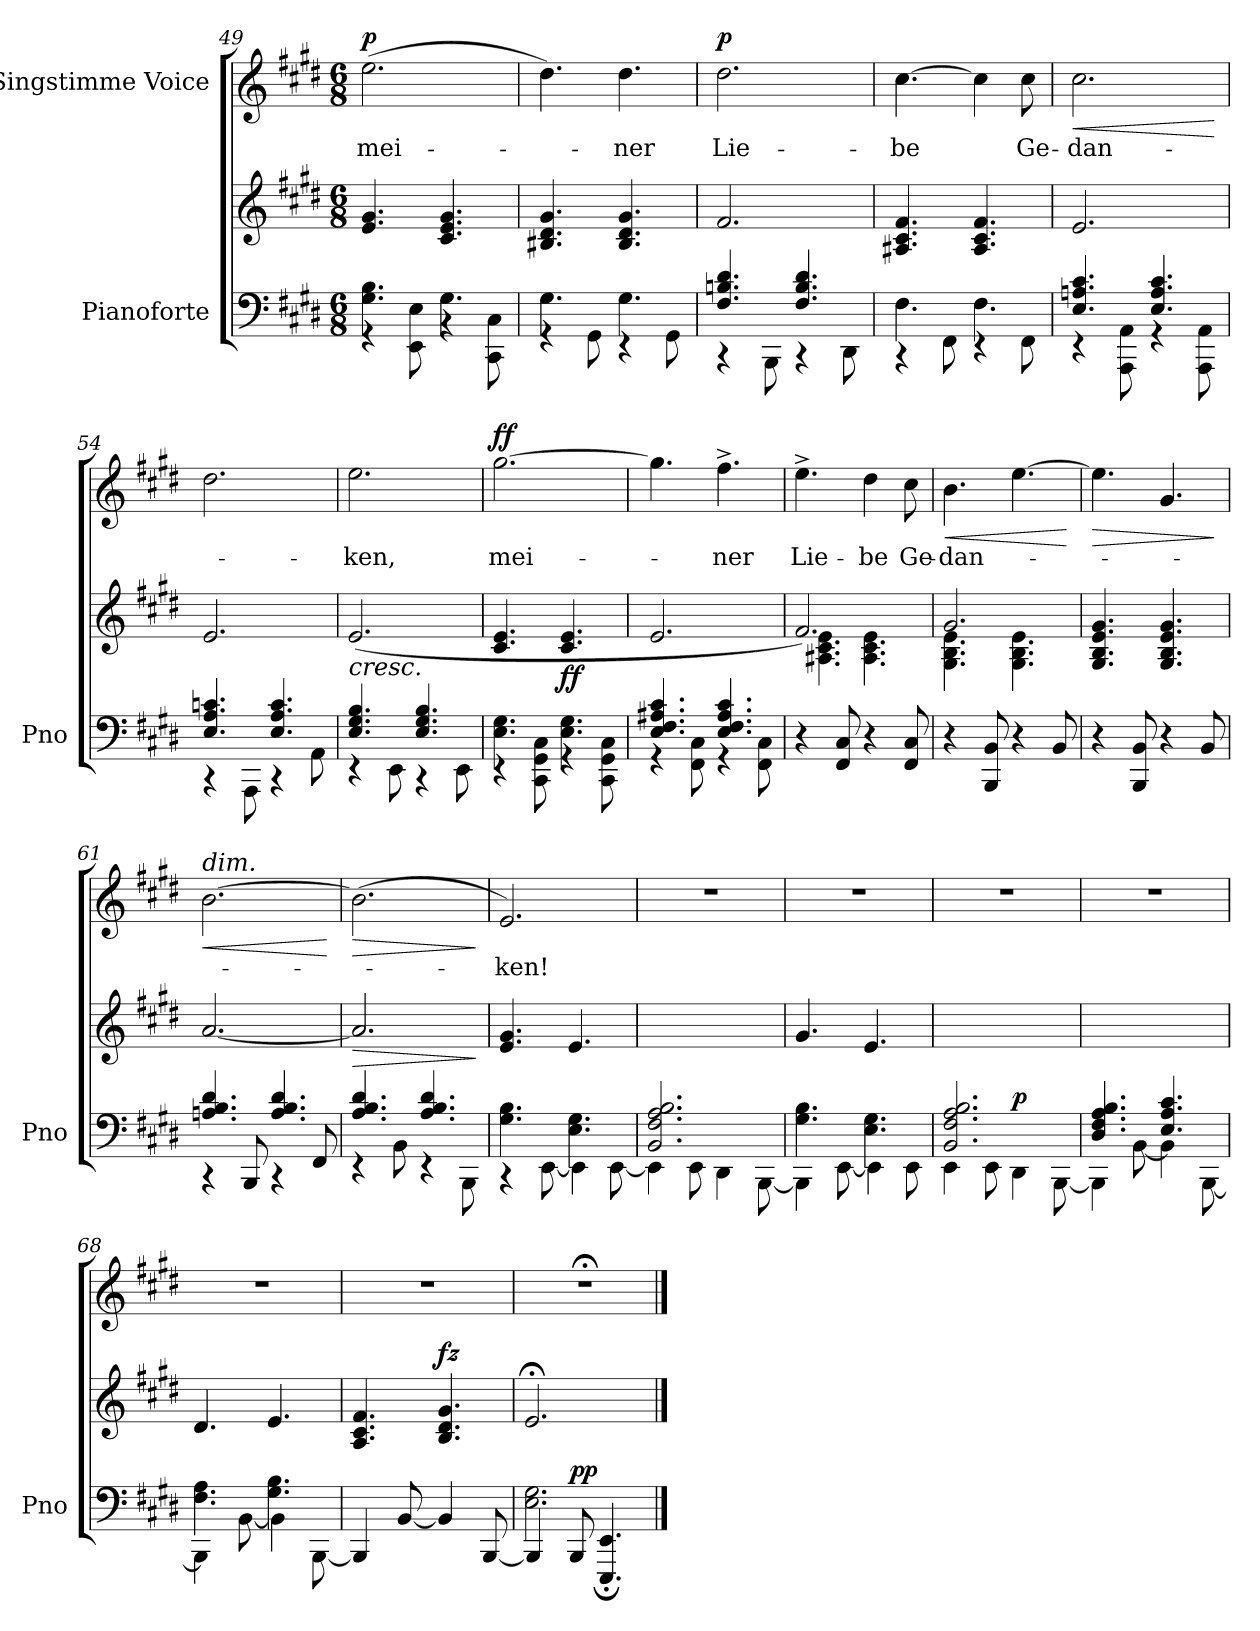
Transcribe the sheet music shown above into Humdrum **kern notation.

**kern	**kern	**dynam	**kern	**text	**dynam
*part2	*part2	*part2	*part1	*part1	*part1
*staff3	*staff2	*staff2/3	*staff1	*staff1	*staff1
*I"Pianoforte	*	*	*I"Singstimme Voice	*	*
*I'Pno	*	*	*	*	*
*clefF4	*clefG2	*	*clefG2	*	*
*k[f#c#g#d#]	*k[f#c#g#d#]	*	*k[f#c#g#d#]	*	*
*M6/8	*M6/8	*	*M6/8	*	*
=49	=49	=49	=49	=49	=49
*^	*	*	*	*	*
!	!	!	!	!	!	!LO:DY:a
4.G#\ 4.B\	4r	4.e/ 4.g#/	.	(2.ee\	mei-	p
.	8EE\ 8E\	.	.	.	.	.
4.G#\	4r	4.c#/ 4.e/ 4.g#/	.	.	.	.
.	8CC#\ 8C#\	.	.	.	.	.
=50	=50	=50	=50	=50	=50	=50
4.G#\	4r	4.B#X/ 4.d#/ 4.g#/	.	4.dd#\)	.	.
.	8GG#\	.	.	.	.	.
4.G#\	4r	4.B#/ 4.d#/ 4.g#/	.	4.dd#\	-ner	.
.	8GG#\	.	.	.	.	.
=51	=51	=51	=51	=51	=51	=51
!	!	!	!	!	!	!LO:DY:a
4.F#/ 4.Bn/ 4.d#/	4r	2.f#/	.	2.dd#\	Lie-	p
.	8BBB\	.	.	.	.	.
4.F#/ 4.B/ 4.d#/	4r	.	.	.	.	.
.	8DD#\	.	.	.	.	.
=52	=52	=52	=52	=52	=52	=52
4.F#\	4r	4.A#X/ 4.c#/ 4.f#/	.	[4.cc#\	-be	.
.	8FF#\	.	.	.	.	.
4.F#\	4r	4.A#/ 4.c#/ 4.f#/	.	4cc#\]	.	.
.	8FF#\	.	.	8cc#\	Ge-	.
=53	=53	=53	=53	=53	=53	=53
!	!	!	!	!	!	!LO:HP:b
4.E/ 4.An/ 4.c#/	4r	2.e/	.	2.cc#\	-dan-	<
.	8AAA\ 8AA\	.	.	.	.	.
4.E/ 4.A/ 4.c#/	4r	.	.	.	.	.
.	8AAA\ 8AA\	.	.	.	.	.
*v	*v	*	*	*	*	*
.	.	.	.	.	[
=54	=54	=54	=54	=54	=54
*^	*	*	*	*	*
4.E/ 4.A/ 4.cn/	4r	2.e/	.	2.dd#\	.	.
.	8AAA\	.	.	.	.	.
4.E/ 4.A/ 4.c/	4r	.	.	.	.	.
.	8AA\	.	.	.	.	.
=55	=55	=55	=55	=55	=55	=55
!	!	!LO:TX:b:i:t=cresc.	!	!	!	!
4.E/ 4.G#/ 4.B/	4r	(2.e/	.	2.ee\	-ken,	.
.	8EE\	.	.	.	.	.
4.E/ 4.G#/ 4.B/	4r	.	.	.	.	.
.	8EE\	.	.	.	.	.
=56	=56	=56	=56	=56	=56	=56
!	!	!	!	!	!	!LO:DY:a
4.E\ 4.G#\	4r	4.c#/ 4.e/	.	[2.gg#\	mei-	ff
.	8CC#\ 8GG#\ 8C#\	.	.	.	.	.
!	!	!	!LO:DY:b	!	!	!
4.E\ 4.G#\	4r	4.c#/ 4.e/	ff	.	.	.
.	8CC#\ 8GG#\ 8C#\	.	.	.	.	.
=57	=57	=57	=57	=57	=57	=57
4.E/ 4.F#/ 4.A#X/ 4.c#/	4r	2.e/	.	4.gg#\]	.	.
.	8FF#\ 8C#\	.	.	.	.	.
4.E/ 4.F#/ 4.A#/ 4.c#/	4r	.	.	4.ff#^\	-ner	.
.	8FF#\ 8C#\	.	.	.	.	.
*v	*v	*	*	*	*	*
=58	=58	=58	=58	=58	=58
*	*^	*	*	*	*
4r	2.f#/)	4.A#X\ 4.c#\ 4.e\	.	4.ee^\	Lie-	.
8FF#/ 8C#/	.	.	.	.	.	.
4r	.	4.A#\ 4.c#\ 4.e\	.	4dd#\	-be	.
8FF#/ 8C#/	.	.	.	8cc#\	Ge-	.
=59	=59	=59	=59	=59	=59	=59
!	!	!	!	!	!	!LO:HP:b
4r	2.g#/	4.G#\ 4.B\ 4.e\	.	4.b\	-dan-	<
8BBB/ 8BB/	.	.	.	.	.	.
4r	.	4.G#\ 4.B\ 4.e\	.	[4.ee\	.	.
8BB/	.	.	.	.	.	.
*	*v	*v	*	*	*	*
.	.	.	.	.	[
=60	=60	=60	=60	=60	=60
!	!	!	!	!	!LO:HP:b
4r	4.G#/ 4.B/ 4.e/ 4.g#/	.	4.ee\]	.	>
8BBB/ 8BB/	.	.	.	.	.
4r	4.G#/ 4.B/ 4.e/ 4.g#/	.	4.g#/	.	.
8BB/	.	.	.	.	.
.	.	.	.	.	]
=61	=61	=61	=61	=61	=61
*^	*	*	*	*	*
!	!	!	!	!LO:TX:i:t=dim.	!	!
!	!	!	!	!	!	!LO:HP:b
4.An/ 4.B/ 4.d#/	4r	[2.a/	.	[2.b\	.	<
.	8BBB/	.	.	.	.	.
4.A/ 4.B/ 4.d#/	4r	.	.	.	.	.
.	8FF#/	.	.	.	.	.
*v	*v	*	*	*	*	*
.	.	.	.	.	[
=62	=62	=62	=62	=62	=62
*^	*	*	*	*	*
!	!	!	!LO:HP:b	!	!	!LO:HP:b
4.A/ 4.B/ 4.d#/	4r	2.a/]	>	(2.b\]	.	>
.	8BB\	.	.	.	.	.
4.A/ 4.B/ 4.d#/	4r	.	.	.	.	.
.	8BBB\	.	.	.	.	.
*v	*v	*	*	*	*	*
.	.	]	.	.	]
=63	=63	=63	=63	=63	=63
*^	*	*	*	*	*
4.G#\ 4.B\	4r	4.e/ 4.g#/	.	2.e/)	-ken!	.
.	[8EE\	.	.	.	.	.
4.E\ 4.G#\	4EE\]	4.e/	.	.	.	.
.	[8EE\	.	.	.	.	.
=64	=64	=64	=64	=64	=64	=64
2.BB/ 2.F#/ 2.A/ 2.B/	4EE\]	2.ryy	.	2.r	.	.
.	8EE\	.	.	.	.	.
.	4DD#\	.	.	.	.	.
.	[8BBB\	.	.	.	.	.
=65	=65	=65	=65	=65	=65	=65
4.G#\ 4.B\	4BBB\]	4.g#/	.	2.r	.	.
.	[8EE\	.	.	.	.	.
4.E\ 4.G#\	4EE\]	4.e/	.	.	.	.
.	8EE\	.	.	.	.	.
=66	=66	=66	=66	=66	=66	=66
2.BB/ 2.F#/ 2.A/ 2.B/	4EE\	2.ryy	.	2.r	.	.
.	8EE\	.	.	.	.	.
!	!	!	!LO:DY:a=2	!	!	!
.	4DD#\	.	p	.	.	.
.	[8BBB\	.	.	.	.	.
=67	=67	=67	=67	=67	=67	=67
4.D#/ 4.F#/ 4.A/ 4.B/	4BBB\]	2.ryy	.	2.r	.	.
.	[<8BB\	.	.	.	.	.
4.E/ 4.A/ 4.c#/	4BB\]	.	.	.	.	.
.	[8BBB\	.	.	.	.	.
=68	=68	=68	=68	=68	=68	=68
4.F#\ 4.A\	4BBB\]	4.d#/	.	2.r	.	.
.	[8BB\	.	.	.	.	.
4.G#\ 4.B\	4BB\]	4.e/	.	.	.	.
.	[8BBB\	.	.	.	.	.
*v	*v	*	*	*	*	*
=69	=69	=69	=69	=69	=69
4BBB/]	4.A/ 4.c#/ 4.f#/	.	2.r	.	.
[8BB/	.	.	.	.	.
!	!	!LO:DY:a	!	!	!
4BB/]	4.B/ 4.d#/ 4.g#/	fz	.	.	.
[8BBB/	.	.	.	.	.
=70	=70	=70	=70	=70	=70
*^	*	*	*	*	*
2.E\ 2.G#\	4BBB/]	2.e;</	.	2.r;<	.	.
!	!	!	!LO:DY:a=2	!	!	!
.	8BBB/	.	pp	.	.	.
.	4.EEE/;< 4.EE/;<	.	.	.	.	.
*v	*v	*	*	*	*	*
==	==	==	==	==	==
*-	*-	*-	*-	*-	*-
